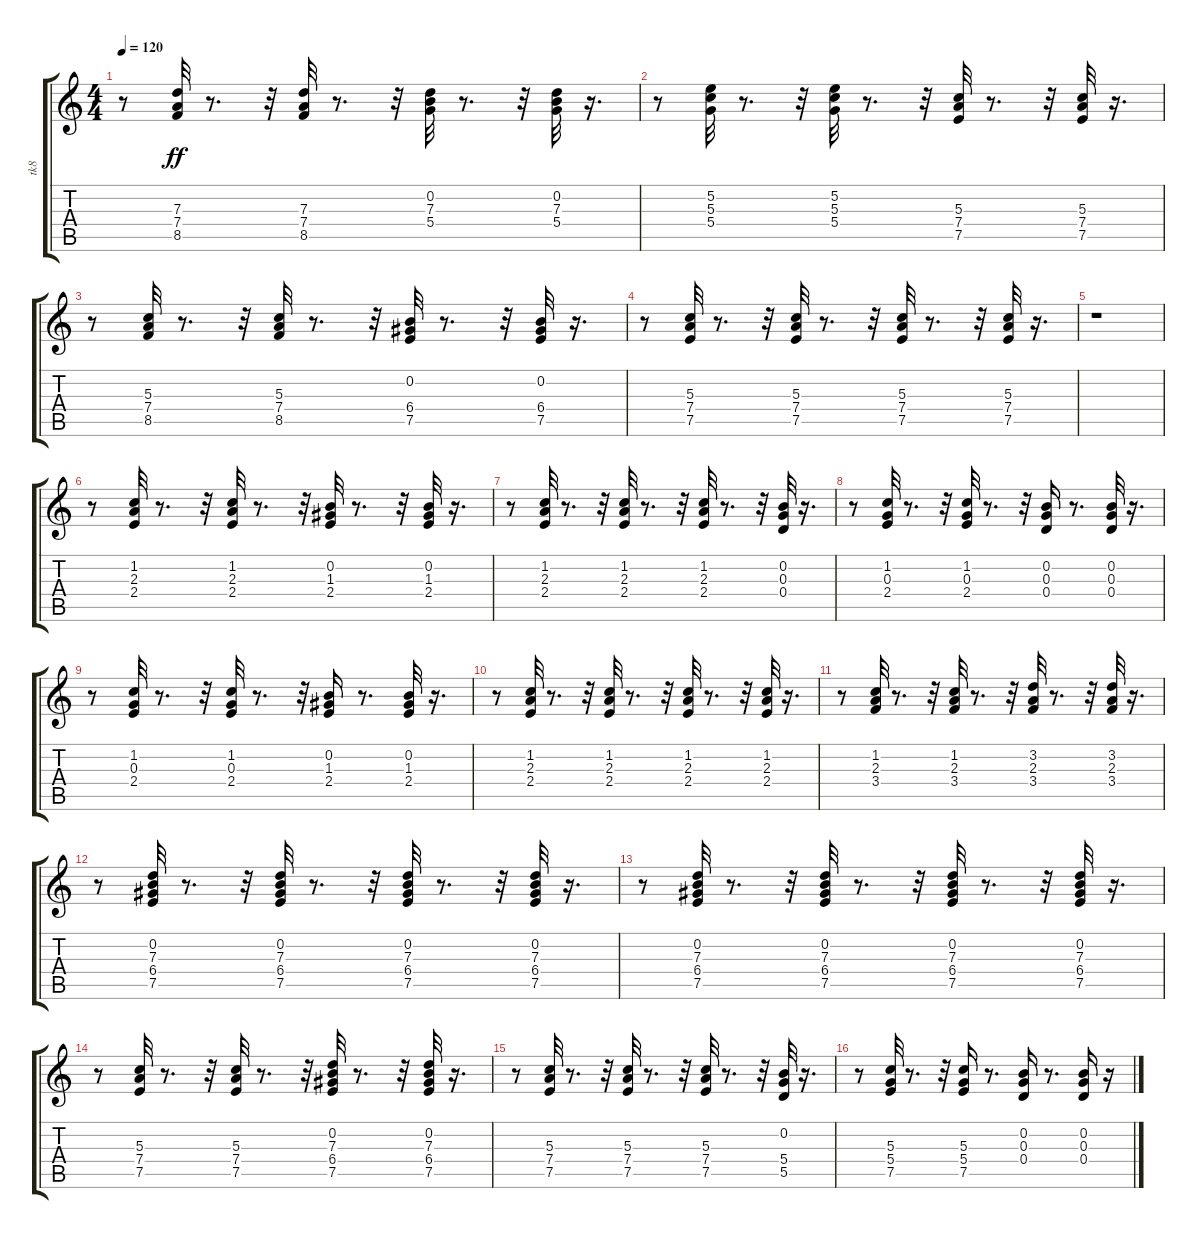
\track ("tk8" "tk8") {instrument electricguitarmuted}
\staff {score tabs}
\tuning (E4 B3 G3 D3 A2 E2) {hide}
\ts (4 4)
\tempo 120
\clef g2
\ks c
r.8{dy ff} (7.3 7.4 8.5).32 r.8{d} r.32 (7.3 7.4 8.5).32 r.8{d} r.32 (0.2 7.3 5.4).32 r.8{d} r.32 (0.2 7.3 5.4).32 r.16{d} |
r.8 (5.2 5.3 5.4).32 r.8{d} r.32 (5.2 5.3 5.4).32 r.8{d} r.32 (5.3 7.4 7.5).32 r.8{d} r.32 (5.3 7.4 7.5).32 r.16{d} |
r.8 (5.3 7.4 8.5).32 r.8{d} r.32 (5.3 7.4 8.5).32 r.8{d} r.32 (0.2 6.4 7.5).32 r.8{d} r.32 (0.2 6.4 7.5).32 r.16{d} |
r.8 (5.3 7.4 7.5).32 r.8{d} r.32 (5.3 7.4 7.5).32 r.8{d} r.32 (5.3 7.4 7.5).32 r.8{d} r.32 (5.3 7.4 7.5).32 r.16{d} |
r.1 |
r.8 (1.2 2.3 2.4).32 r.8{d} r.32 (1.2 2.3 2.4).32 r.8{d} r.32 (0.2 1.3 2.4).32 r.8{d} r.32 (0.2 1.3 2.4).32 r.16{d} |
r.8 (1.2 2.3 2.4).32 r.8{d} r.32 (1.2 2.3 2.4).32 r.8{d} r.32 (1.2 2.3 2.4).32 r.8{d} r.32 (0.2 0.3 0.4).32 r.16{d} |
r.8 (1.2 0.3 2.4).32 r.8{d} r.32 (1.2 0.3 2.4).32 r.8{d} r.32 (0.2 0.3 0.4).16 r.8{d} (0.2 0.3 0.4).32 r.16{d} |
r.8 (1.2 0.3 2.4).32 r.8{d} r.32 (1.2 0.3 2.4).32 r.8{d} r.32 (0.2 1.3 2.4).16 r.8{d} (0.2 1.3 2.4).32 r.16{d} |
r.8 (1.2 2.3 2.4).32 r.8{d} r.32 (1.2 2.3 2.4).32 r.8{d} r.32 (1.2 2.3 2.4).32 r.8{d} r.32 (1.2 2.3 2.4).32 r.16{d} |
r.8 (1.2 2.3 3.4).32 r.8{d} r.32 (1.2 2.3 3.4).32 r.8{d} r.32 (3.2 2.3 3.4).32 r.8{d} r.32 (3.2 2.3 3.4).32 r.16{d} |
r.8 (0.2 7.3 6.4 7.5).32 r.8{d} r.32 (0.2 7.3 6.4 7.5).32 r.8{d} r.32 (0.2 7.3 6.4 7.5).32 r.8{d} r.32 (0.2 7.3 6.4 7.5).32 r.16{d} |
r.8 (0.2 7.3 6.4 7.5).32 r.8{d} r.32 (0.2 7.3 6.4 7.5).32 r.8{d} r.32 (0.2 7.3 6.4 7.5).32 r.8{d} r.32 (0.2 7.3 6.4 7.5).32 r.16{d} |
r.8 (5.3 7.4 7.5).32 r.8{d} r.32 (5.3 7.4 7.5).32 r.8{d} r.32 (0.2 7.3 6.4 7.5).32 r.8{d} r.32 (0.2 7.3 6.4 7.5).32 r.16{d} |
r.8 (5.3 7.4 7.5).32 r.8{d} r.32 (5.3 7.4 7.5).32 r.8{d} r.32 (5.3 7.4 7.5).32 r.8{d} r.32 (0.2 5.4 5.5).32 r.16{d} |
r.8 (5.3 5.4 7.5).32 r.8{d} r.32 (5.3 5.4 7.5).16 r.8{d} (0.2 0.3 0.4).16 r.8{d} (0.2 0.3 0.4).16 r.16
